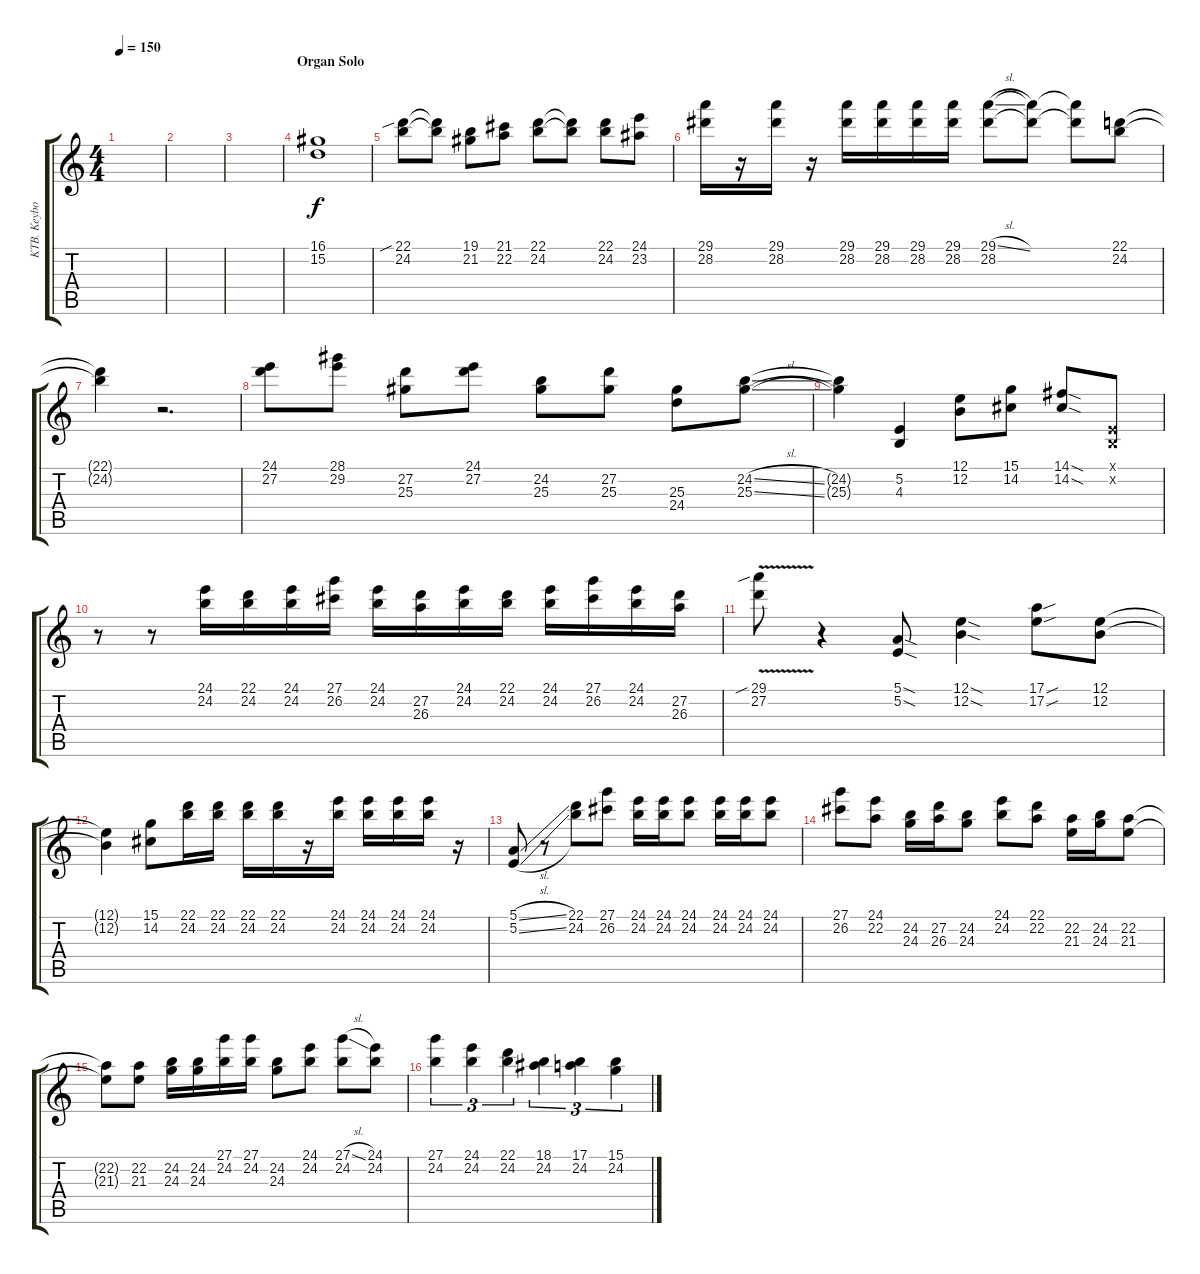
\track ("KTB. Keyboards - Tone - Backing Vocals" "KTB. Keybo") {instrument rockorgan}
\staff {score tabs}
\tuning (E4 B3 G3 D3 A2 E2) {hide}
\ts (4 4)
\tempo 150
\clef g2
\ks c
|
|
|
\section ("" "Organ Solo")
(16.1 15.2).1 |
(22.1{sib} 24.2).8 (22.1{t} 24.2{t}).8 (19.1 21.2).8 (21.1 22.2).8 (22.1 24.2).8 (22.1{t} 24.2{t}).8 (22.1 24.2).8 (24.1 23.2).8 |
(29.1 28.2).16 r.16 (29.1 28.2).16 r.16 (29.1 28.2).16 (29.1 28.2).16 (29.1 28.2).16 (29.1 28.2).16 (29.1{sl} 28.2).8 (29.1{t} 28.2{t}).8 (29.1{t} 28.2{t}).8 (22.1 24.2).8 |
(22.1{t} 24.2{t}).4{instrument rockorgan} r.2{d} |
(24.1 27.2).8 (28.1 29.2).8 (27.2 25.3).8 (24.1 27.2).8 (24.2 25.3).8 (27.2 25.3).8 (25.3 24.4).8 (24.2{sl} 25.3{sl}).8 |
(24.2{t} 25.3{t}).4 (5.2 4.3).4 (12.1 12.2).8 (15.1 14.2).8 (14.1{sod} 14.2{sod}).8 (0.1{x} 0.2{x}).8 |
r.8 r.8 (24.1 24.2).16 (22.1 24.2).16 (24.1 24.2).16 (27.1 26.2).16 (24.1 24.2).16 (27.2 26.3).16 (24.1 24.2).16 (22.1 24.2).16 (24.1 24.2).16 (27.1 26.2).16 (24.1 24.2).16 (27.2 26.3).16 |
(29.1{v sib} 27.2{v}).8 r.4 (5.1{sod} 5.2{sod}).8 (12.1{sod} 12.2{sod}).4 (17.1{sou} 17.2{sou}).8 (12.1 12.2).8 |
(12.1{t} 12.2{t}).4 (15.1 14.2).8 (22.1 24.2).16 (22.1 24.2).16 (22.1 24.2).16 (22.1 24.2).16 r.16 (24.1 24.2).16 (24.1 24.2).16 (24.1 24.2).16 (24.1 24.2).16 r.16 |
(5.1{sl} 5.2{sl}).8 r.8 (22.1 24.2).8 (27.1 26.2).8 (24.1 24.2).16 (24.1 24.2).16 (24.1 24.2).8 (24.1 24.2).16 (24.1 24.2).16 (24.1 24.2).8 |
(27.1 26.2).8 (24.1 22.2).8 (24.2 24.3).16 (27.2 26.3).16 (24.2 24.3).8 (24.1 24.2).8 (22.1 22.2).8 (22.2 21.3).16 (24.2 24.3).16 (22.2 21.3).8 |
(22.2{t} 21.3{t}).8 (22.2 21.3).8 (24.2 24.3).16 (24.2 24.3).16 (27.1 24.2).16 (27.1 24.2).16 (24.2 24.3).8 (24.1 24.2).8 (27.1{sl} 24.2).8 (24.1 24.2).8 |
(27.1 24.2).4{tu (3 2)} (24.1 24.2).4{tu (3 2)} (22.1 24.2).4{tu (3 2)} (18.1 24.2).4{tu (3 2)} (17.1 24.2).4{tu (3 2)} (15.1 24.2).4{tu (3 2)}
